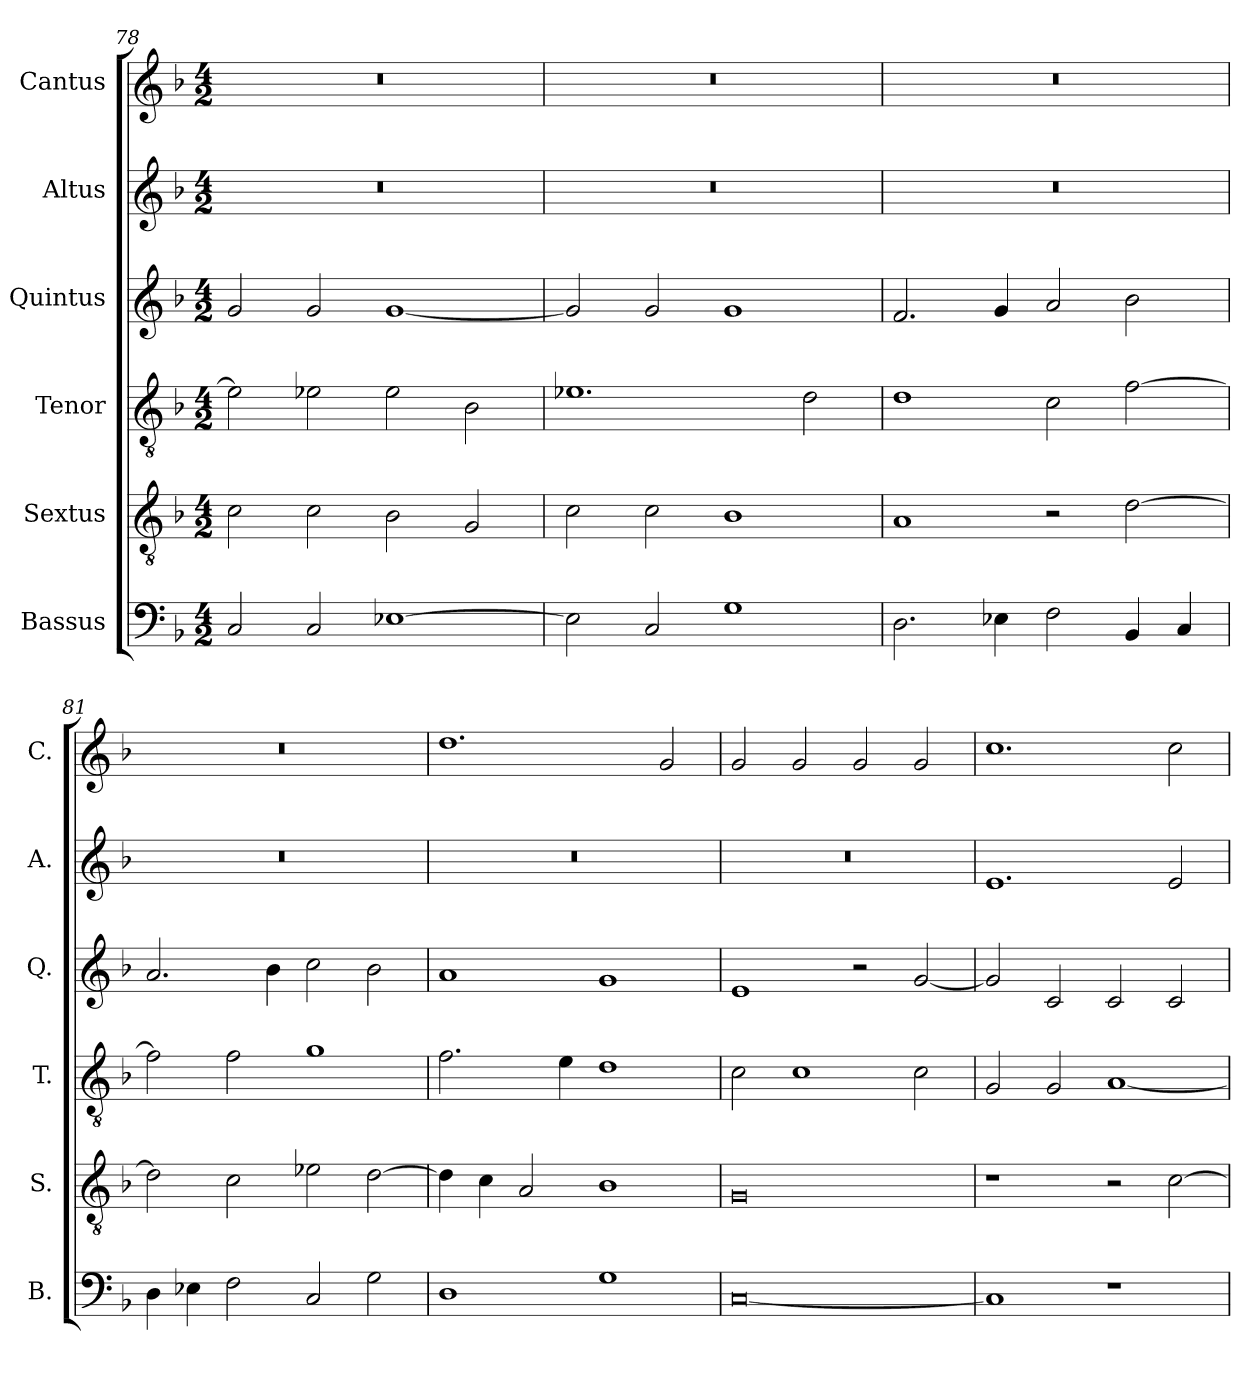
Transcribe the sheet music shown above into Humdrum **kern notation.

**kern	**kern	**kern	**kern	**kern	**kern
*part6	*part5	*part4	*part3	*part2	*part1
*staff6	*staff5	*staff4	*staff3	*staff2	*staff1
*I"Bassus	*I"Sextus	*I"Tenor	*I"Quintus	*I"Altus	*I"Cantus
*I'B.	*I'S.	*I'T.	*I'Q.	*I'A.	*I'C.
*clefF4	*clefGv2	*clefGv2	*clefG2	*clefG2	*clefG2
*k[b-]	*k[b-]	*k[b-]	*k[b-]	*k[b-]	*k[b-]
*M4/2	*M4/2	*M4/2	*M4/2	*M4/2	*M4/2
=78	=78	=78	=78	=78	=78
2C/	2c\	2e\]	2g/	0r	0r
2C/	2c\	2e-X\	2g/	.	.
[1E-X	2B-\	2e-\	[1g	.	.
.	2G/	2B-\	.	.	.
=79	=79	=79	=79	=79	=79
2E-\]	2c\	1.e-X	2g/]	0r	0r
2C/	2c\	.	2g/	.	.
1G	1B-	.	1g	.	.
.	.	2d\	.	.	.
=80	=80	=80	=80	=80	=80
2.D\	1A	1d	2.f/	0r	0r
4E-X\	.	.	4g/	.	.
2F\	2r	2c\	2a/	.	.
4BB-/	[2d\	[2f\	2b-\	.	.
4C/	.	.	.	.	.
=81	=81	=81	=81	=81	=81
4D\	2d\]	2f\]	2.a/	0r	0r
4E-X\	.	.	.	.	.
2F\	2c\	2f\	.	.	.
.	.	.	4b-\	.	.
2C/	2e-X\	1g	2cc\	.	.
2G\	[2d\	.	2b-\	.	.
=82	=82	=82	=82	=82	=82
1D	4d\]	2.f\	1a	0r	1.dd
.	4c\	.	.	.	.
.	2A/	.	.	.	.
.	.	4e\	.	.	.
1G	1B-	1d	1g	.	.
.	.	.	.	.	2g/
=83	=83	=83	=83	=83	=83
[0C	0G	2c\	1e	0r	2g/
.	.	1c	.	.	2g/
.	.	.	2r	.	2g/
.	.	2c\	[2g/	.	2g/
!!LO:LB:g=z
=84	=84	=84	=84	=84	=84
1C]	1r	2G/	2g/]	1.e	1.cc
.	.	2G/	2c/	.	.
1r	2r	[1A	2c/	.	.
.	[2c\	.	2c/	2e/	2cc\
=	=	=	=	=	=
*-	*-	*-	*-	*-	*-
